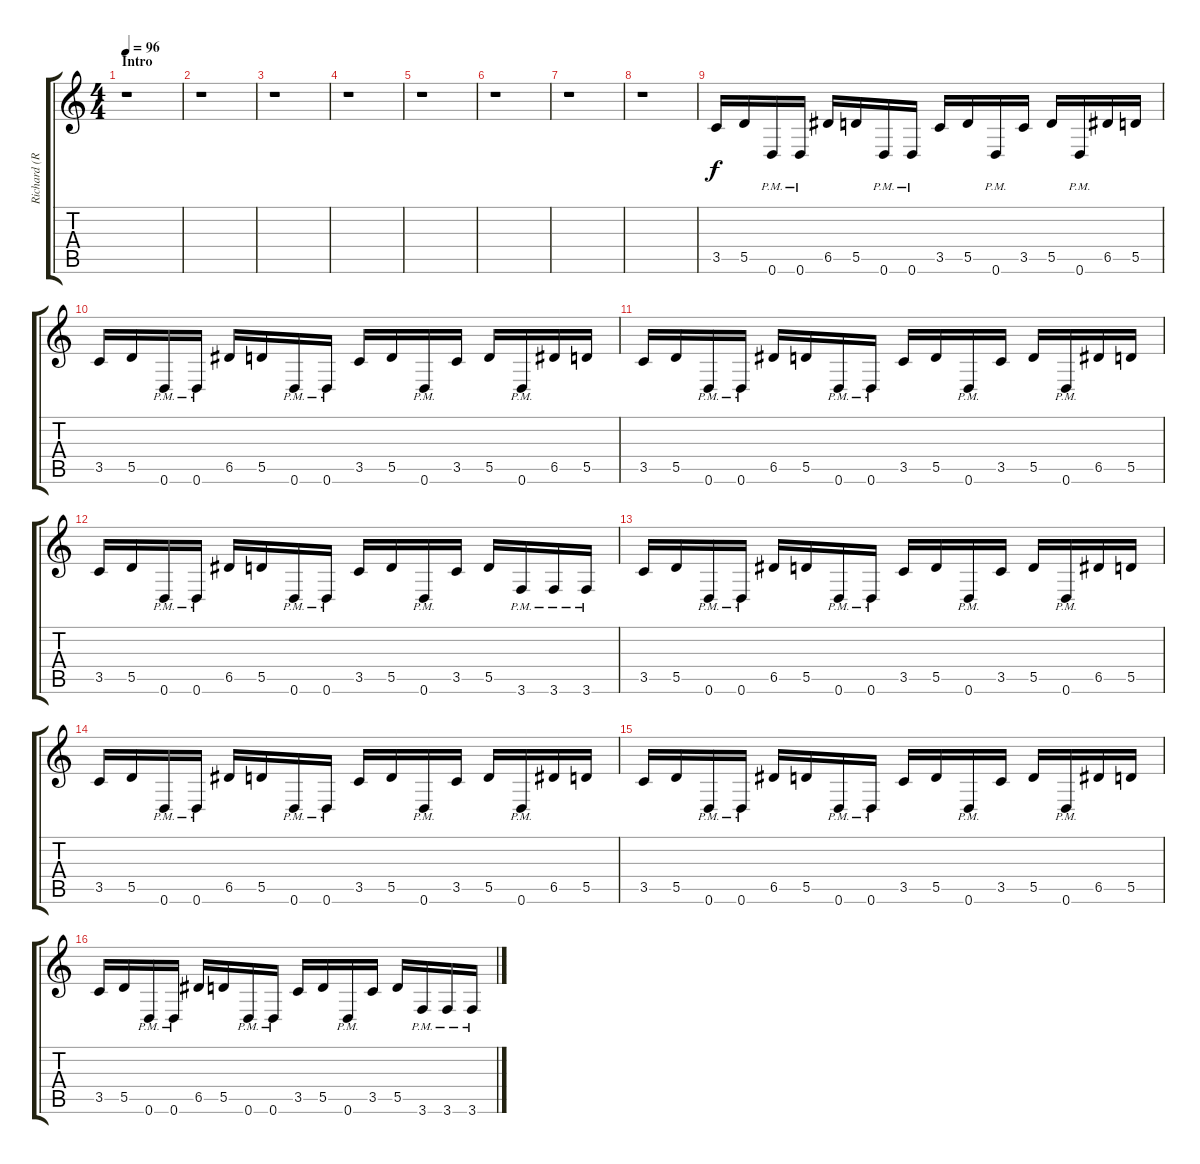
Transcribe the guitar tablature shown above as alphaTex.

\track ("Richard (Rythm)" "Richard (R") {instrument distortionguitar}
\staff {score tabs}
\tuning (E4 B3 G3 D3 A2 D2) {hide}
\ts (4 4)
\section ("" "Intro")
\tempo 96
\clef g2
\ks c
r.1{dy f instrument distortionguitar} |
r.1 |
r.1 |
r.1 |
r.1 |
r.1 |
r.1 |
r.1 |
3.5.16 5.5.16 0.6{pm}.16 0.6{pm}.16 6.5.16 5.5.16 0.6{pm}.16 0.6{pm}.16 3.5.16 5.5.16 0.6{pm}.16 3.5.16 5.5.16 0.6{pm}.16 6.5.16 5.5.16 |
3.5.16 5.5.16 0.6{pm}.16 0.6{pm}.16 6.5.16 5.5.16 0.6{pm}.16 0.6{pm}.16 3.5.16 5.5.16 0.6{pm}.16 3.5.16 5.5.16 0.6{pm}.16 6.5.16 5.5.16 |
3.5.16 5.5.16 0.6{pm}.16 0.6{pm}.16 6.5.16 5.5.16 0.6{pm}.16 0.6{pm}.16 3.5.16 5.5.16 0.6{pm}.16 3.5.16 5.5.16 0.6{pm}.16 6.5.16 5.5.16 |
3.5.16 5.5.16 0.6{pm}.16 0.6{pm}.16 6.5.16 5.5.16 0.6{pm}.16 0.6{pm}.16 3.5.16 5.5.16 0.6{pm}.16 3.5.16 5.5.16 3.6{pm}.16 3.6{pm}.16 3.6{pm}.16 |
3.5.16 5.5.16 0.6{pm}.16 0.6{pm}.16 6.5.16 5.5.16 0.6{pm}.16 0.6{pm}.16 3.5.16 5.5.16 0.6{pm}.16 3.5.16 5.5.16 0.6{pm}.16 6.5.16 5.5.16 |
3.5.16 5.5.16 0.6{pm}.16 0.6{pm}.16 6.5.16 5.5.16 0.6{pm}.16 0.6{pm}.16 3.5.16 5.5.16 0.6{pm}.16 3.5.16 5.5.16 0.6{pm}.16 6.5.16 5.5.16 |
3.5.16 5.5.16 0.6{pm}.16 0.6{pm}.16 6.5.16 5.5.16 0.6{pm}.16 0.6{pm}.16 3.5.16 5.5.16 0.6{pm}.16 3.5.16 5.5.16 0.6{pm}.16 6.5.16 5.5.16 |
3.5.16 5.5.16 0.6{pm}.16 0.6{pm}.16 6.5.16 5.5.16 0.6{pm}.16 0.6{pm}.16 3.5.16 5.5.16 0.6{pm}.16 3.5.16 5.5.16 3.6{pm}.16 3.6{pm}.16 3.6{pm}.16
